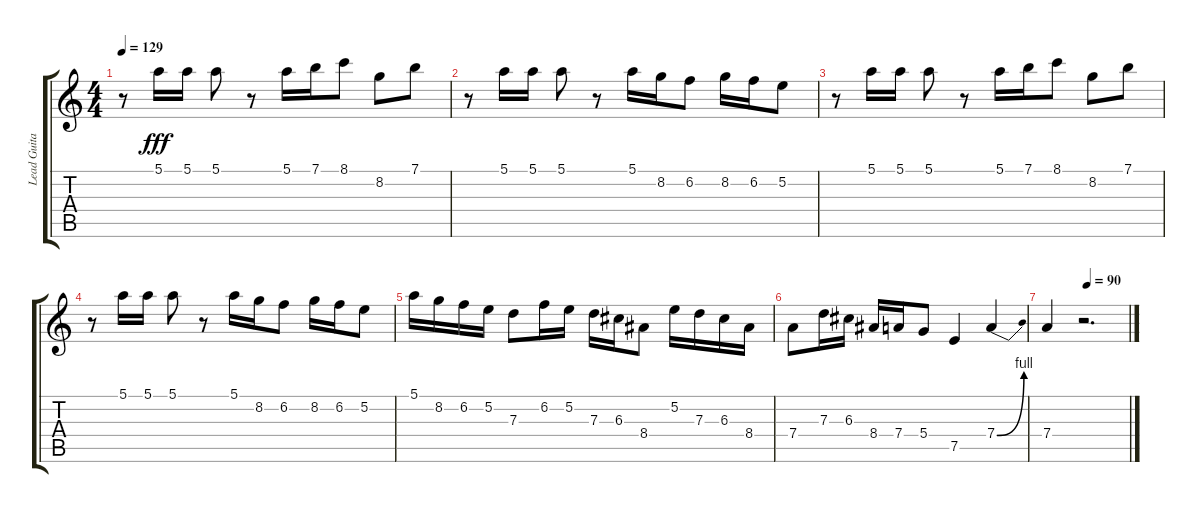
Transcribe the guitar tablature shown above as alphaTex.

\track ("Lead Guitar L" "Lead Guita") {instrument distortionguitar}
\staff {score tabs}
\tuning (E4 B3 G3 D3 A2 E2) {hide}
\ts (4 4)
\tempo 129
\clef g2
\ks c
r.8{dy fff} 5.1.16 5.1.16 5.1.8 r.8 5.1.16 7.1.16 8.1.8 8.2.8 7.1.8 |
r.8 5.1.16 5.1.16 5.1.8 r.8 5.1.16 8.2.16 6.2.8 8.2.16 6.2.16 5.2.8 |
r.8 5.1.16 5.1.16 5.1.8 r.8 5.1.16 7.1.16 8.1.8 8.2.8 7.1.8 |
r.8 5.1.16 5.1.16 5.1.8 r.8 5.1.16 8.2.16 6.2.8 8.2.16 6.2.16 5.2.8 |
5.1.16 8.2.16 6.2.16 5.2.16 7.3.8 6.2.16 5.2.16 7.3.16 6.3.16 8.4.8 5.2.16 7.3.16 6.3.16 8.4.16 |
7.4.8 7.3.16 6.3.16 8.4.16 7.4.16 5.4.8 7.5.4 7.4{be (bend 0 0 60 4)}.4 |
\tempo (90 0.5)
7.4.4 r.2{d}
